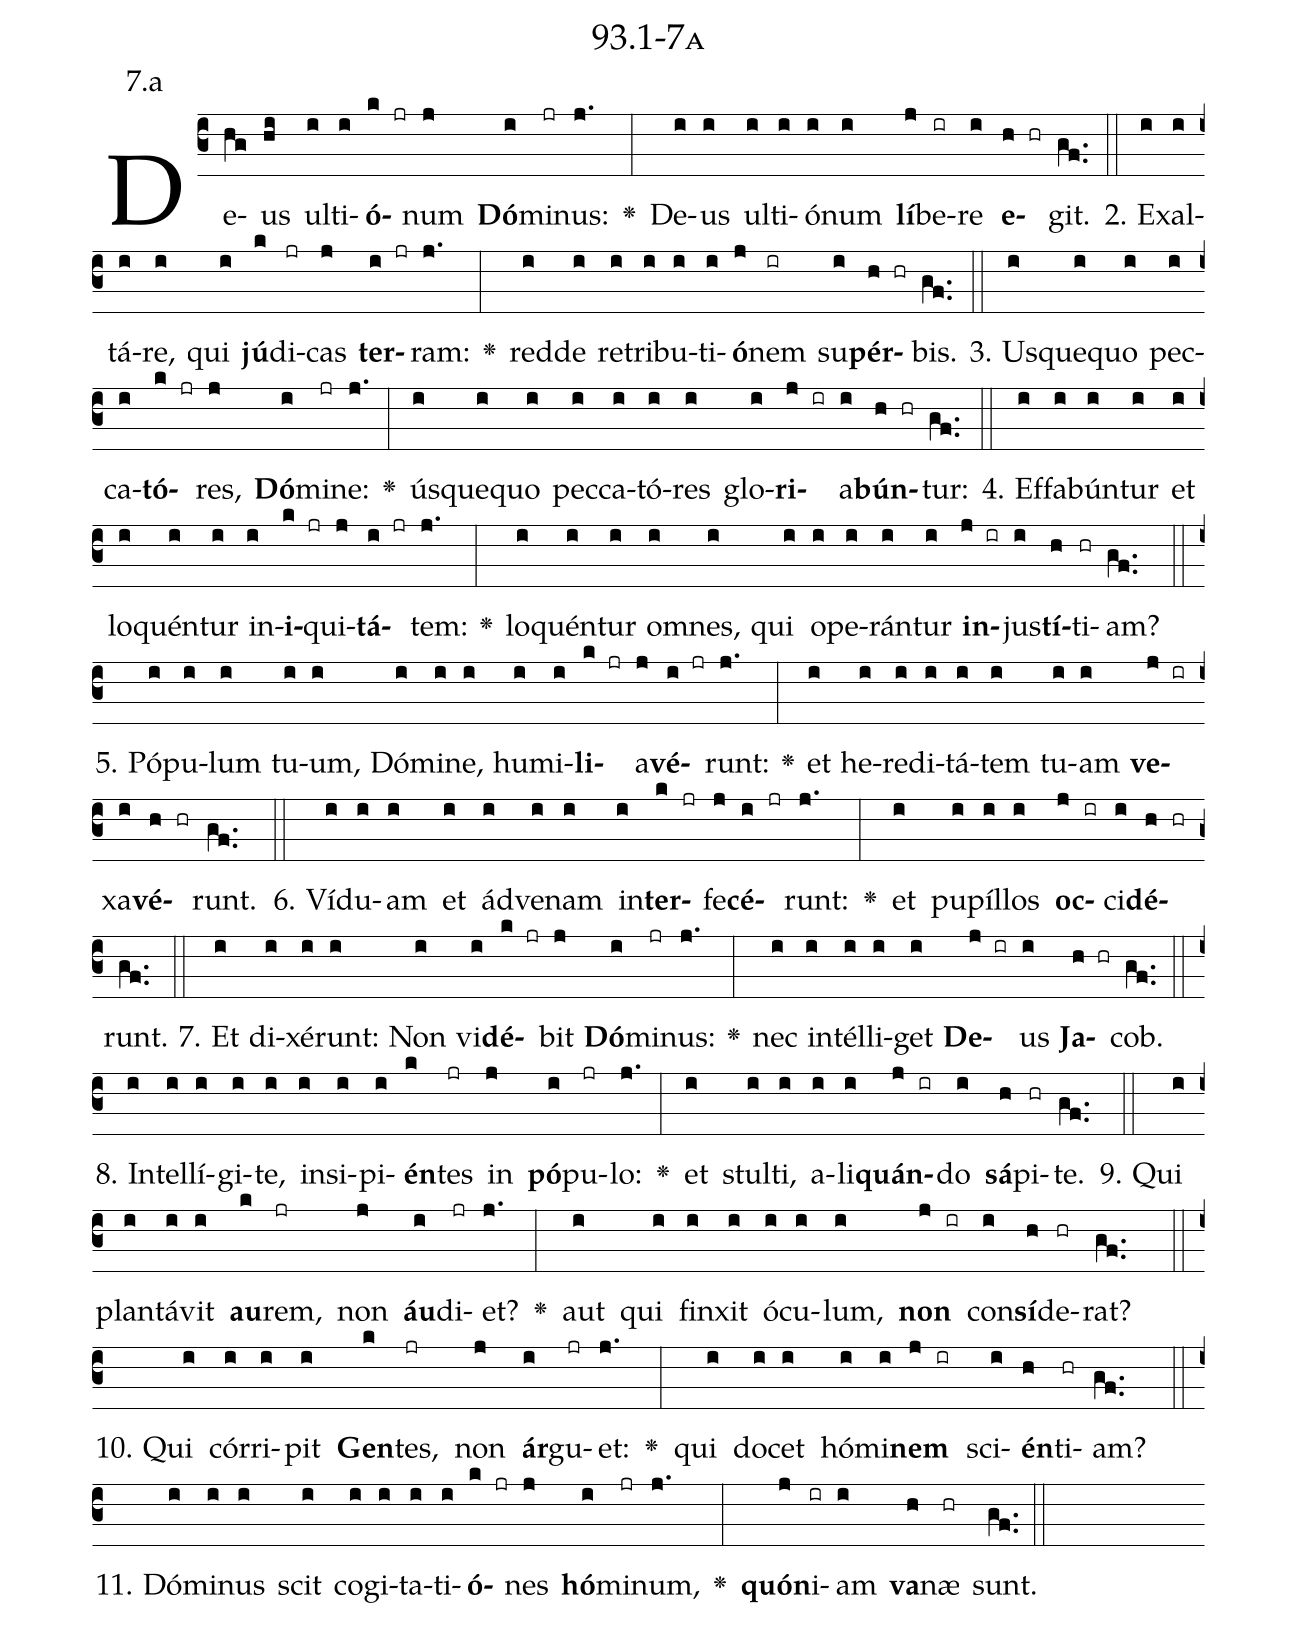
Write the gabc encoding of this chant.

name: 93.1-7a;
annotation: 7.a;
%%
(c3)De(hg)us(hi) ul(i)ti(i)<b>ó</b>(k jr)num(j) <b>Dó</b>(i)mi(jr)nus:(j.) <v>\greheightstar</v>(:) De(i)us(i) ul(i)ti(i)ó(i)num(i) <b>lí</b>(j)be(ir)re(i) <b>e</b>(h hr)git.(gf..) (::)
2. Ex(i)al(i)tá(i)re,(i) qui(i) <b>jú</b>(k)di(jr)cas(j) <b>ter</b>(i jr)ram:(j.) <v>\greheightstar</v>(:) red(i)de(i) re(i)tri(i)bu(i)ti(i)<b>ó</b>(j)nem(ir) su(i)<b>pér</b>(h hr)bis.(gf..) (::)
3. Us(i)que(i)quo(i) pec(i)ca(i)<b>tó</b>(k jr)res,(j) <b>Dó</b>(i)mi(jr)ne:(j.) <v>\greheightstar</v>(:) ús(i)que(i)quo(i) pec(i)ca(i)tó(i)res(i) glo(i)<b>ri</b>(j ir)a(i)<b>bún</b>(h hr)tur:(gf..) (::)
4. Ef(i)fa(i)bún(i)tur(i) et(i) lo(i)quén(i)tur(i) in(i)<b>i</b>(k jr)qui(j)<b>tá</b>(i jr)tem:(j.) <v>\greheightstar</v>(:) lo(i)quén(i)tur(i) om(i)nes,(i) qui(i) o(i)pe(i)rán(i)tur(i) <b>in</b>(j ir)jus(i)<b>tí</b>(h)ti(hr)am?(gf..) (::)
5. Pó(i)pu(i)lum(i) tu(i)um,(i) Dó(i)mi(i)ne,(i) hu(i)mi(i)<b>li</b>(k jr)a(j)<b>vé</b>(i jr)runt:(j.) <v>\greheightstar</v>(:) et(i) he(i)re(i)di(i)tá(i)tem(i) tu(i)am(i) <b>ve</b>(j ir)xa(i)<b>vé</b>(h hr)runt.(gf..) (::)
6. Ví(i)du(i)am(i) et(i) ád(i)ve(i)nam(i) in(i)<b>ter</b>(k jr)fe(j)<b>cé</b>(i jr)runt:(j.) <v>\greheightstar</v>(:) et(i) pu(i)píl(i)los(i) <b>oc</b>(j ir)ci(i)<b>dé</b>(h hr)runt.(gf..) (::)
7. Et(i) di(i)xé(i)runt:(i) Non(i) vi(i)<b>dé</b>(k jr)bit(j) <b>Dó</b>(i)mi(jr)nus:(j.) <v>\greheightstar</v>(:) nec(i) in(i)tél(i)li(i)get(i) <b>De</b>(j ir)us(i) <b>Ja</b>(h hr)cob.(gf..) (::)
8. In(i)tel(i)lí(i)gi(i)te,(i) in(i)si(i)pi(i)<b>én</b>(k)tes(jr) in(j) <b>pó</b>(i)pu(jr)lo:(j.) <v>\greheightstar</v>(:) et(i) stul(i)ti,(i) a(i)li(i)<b>quán</b>(j ir)do(i) <b>sá</b>(h)pi(hr)te.(gf..) (::)
9. Qui(i) plan(i)tá(i)vit(i) <b>au</b>(k)rem,(jr) non(j) <b>áu</b>(i)di(jr)et?(j.) <v>\greheightstar</v>(:) aut(i) qui(i) fin(i)xit(i) ó(i)cu(i)lum,(i) <b>non</b>(j ir) con(i)<b>sí</b>(h)de(hr)rat?(gf..) (::)
10. Qui(i) cór(i)ri(i)pit(i) <b>Gen</b>(k)tes,(jr) non(j) <b>ár</b>(i)gu(jr)et:(j.) <v>\greheightstar</v>(:) qui(i) do(i)cet(i) hó(i)mi(i)<b>nem</b>(j ir) sci(i)<b>én</b>(h)ti(hr)am?(gf..) (::)
11. Dó(i)mi(i)nus(i) scit(i) co(i)gi(i)ta(i)ti(i)<b>ó</b>(k jr)nes(j) <b>hó</b>(i)mi(jr)num,(j.) <v>\greheightstar</v>(:) <b>quón</b>(j)i(ir)am(i) <b>va</b>(h)næ(hr) sunt.(gf..) (::)
